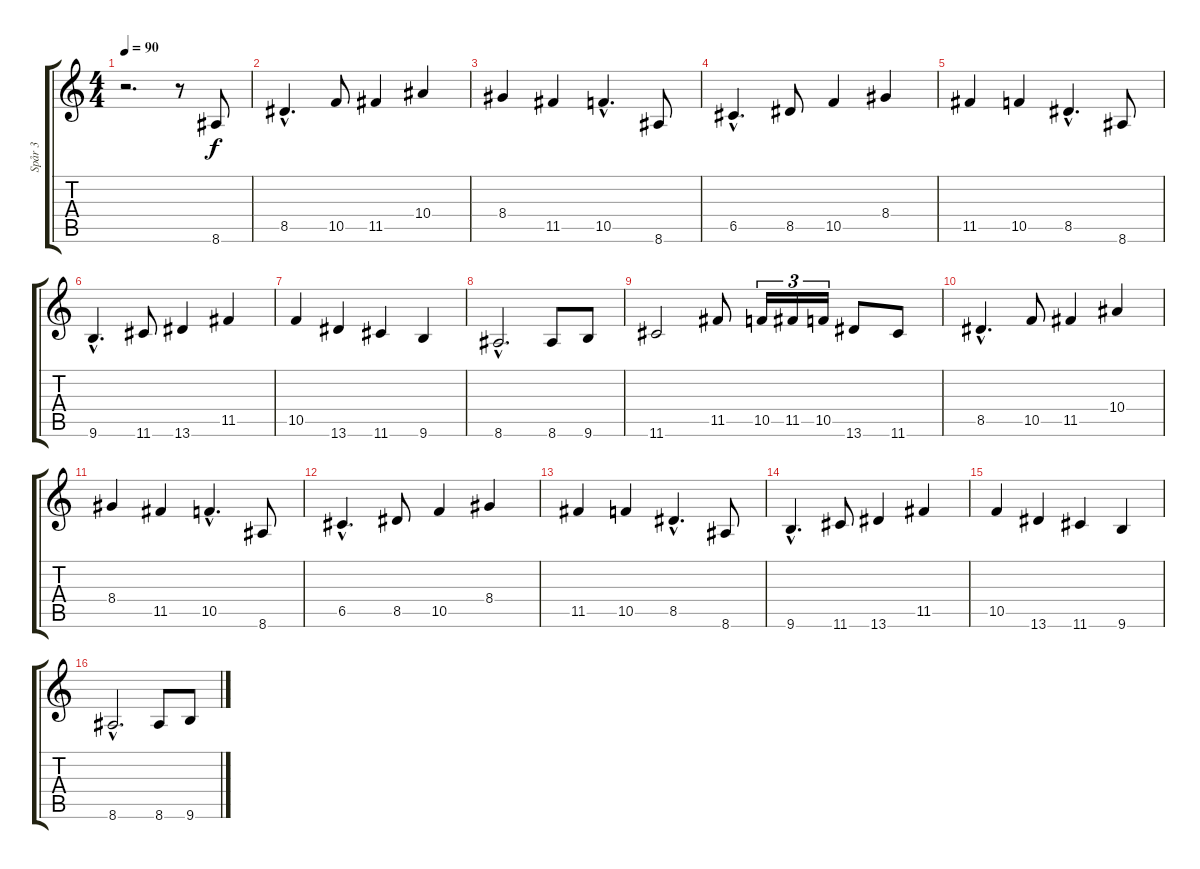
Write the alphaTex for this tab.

\track ("Spår 3" "Spår 3") {instrument distortionguitar}
\staff {score tabs}
\tuning (D4 A3 F3 C3 G2 D2) {hide}
\ts (4 4)
\tempo 90
\clef g2
\ks c
r.2{d dy f instrument distortionguitar} r.8 8.6.8 |
8.5{hac}.4{d} 10.5.8 11.5.4 10.4.4 |
8.4.4 11.5.4 10.5{hac}.4{d} 8.6.8 |
6.5{hac}.4{d} 8.5.8 10.5.4 8.4.4 |
11.5.4 10.5.4 8.5{hac}.4{d} 8.6.8 |
9.6{hac}.4{d} 11.6.8 13.6.4 11.5.4 |
10.5.4 13.6.4 11.6.4 9.6.4 |
8.6{hac}.2{d} 8.6.8 9.6.8 |
11.6.2 11.5.8 10.5.16{tu (3 2)} 11.5.16{tu (3 2)} 10.5.16{tu (3 2)} 13.6.8 11.6.8 |
8.5{hac}.4{d} 10.5.8 11.5.4 10.4.4 |
8.4.4 11.5.4 10.5{hac}.4{d} 8.6.8 |
6.5{hac}.4{d} 8.5.8 10.5.4 8.4.4 |
11.5.4 10.5.4 8.5{hac}.4{d} 8.6.8 |
9.6{hac}.4{d} 11.6.8 13.6.4 11.5.4 |
10.5.4 13.6.4 11.6.4 9.6.4 |
8.6{hac}.2{d} 8.6.8 9.6.8
